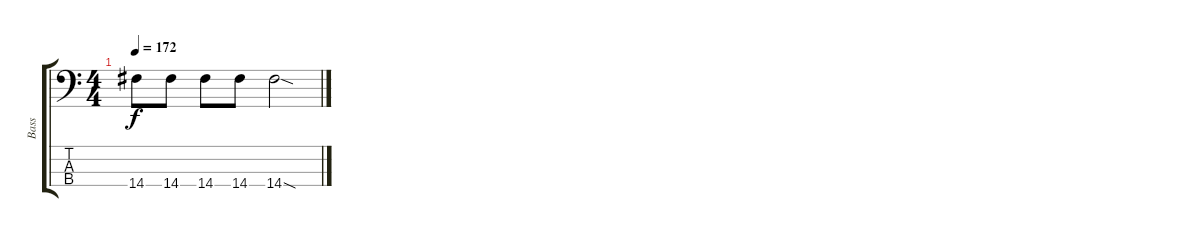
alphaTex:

\track ("Bass" "Bass") {instrument electricbassfinger}
\staff {score tabs}
\tuning (G2 D2 A1 E1) {hide}
\ts (4 4)
\tempo 172
\clef f4
\ks c
14.4.8{dy f} 14.4.8 14.4.8 14.4.8 14.4{sod}.2
